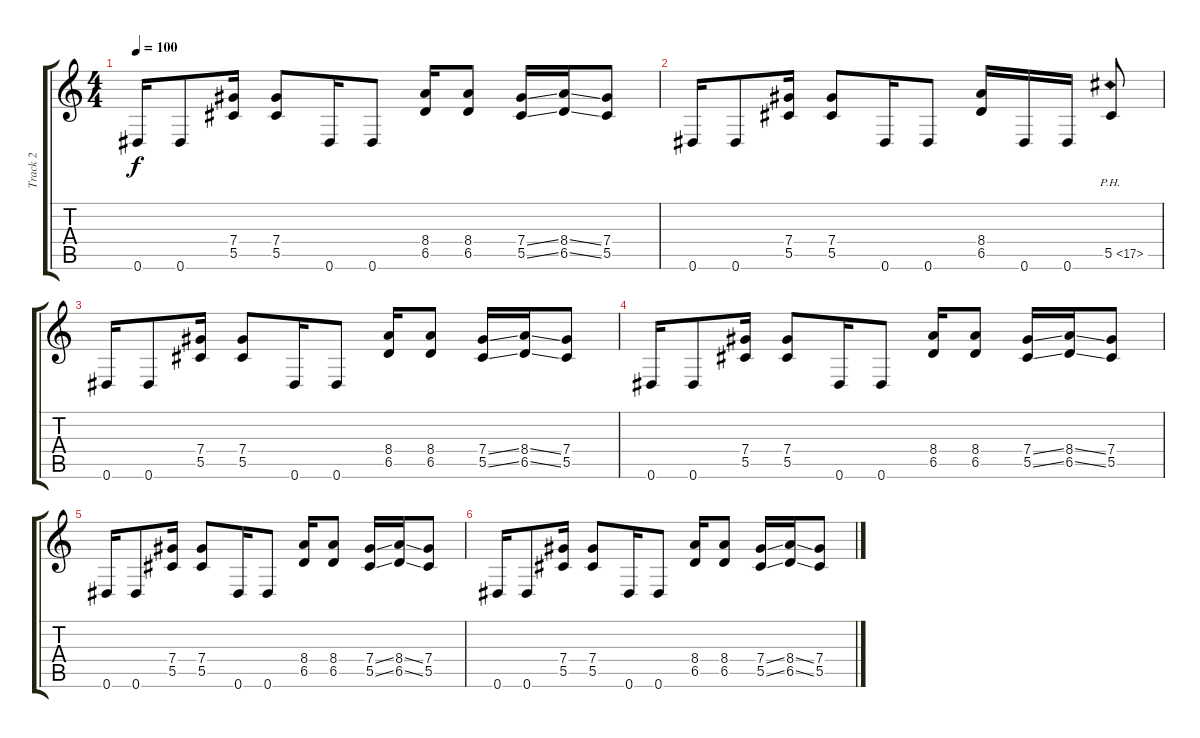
\track ("Track 2" "Track 2") {instrument distortionguitar}
\staff {score tabs}
\tuning (Eb4 Bb3 Gb3 Db3 Ab2 Eb2) {hide}
\ts (4 4)
\tempo 100
\clef g2
\ks c
0.6.16{dy f} 0.6.8 (7.4 5.5).16 (7.4 5.5).8 0.6.16 0.6.8 (8.4 6.5).16 (8.4 6.5).8 (7.4{ss} 5.5{ss}).16 (8.4{ss} 6.5{ss}).16 (7.4 5.5).8 |
0.6.16 0.6.8 (7.4 5.5).16 (7.4 5.5).8 0.6.16 0.6.8 (8.4 6.5).16 0.6.16 0.6.16 5.5{ph 12}.8 |
0.6.16 0.6.8 (7.4 5.5).16 (7.4 5.5).8 0.6.16 0.6.8 (8.4 6.5).16 (8.4 6.5).8 (7.4{ss} 5.5{ss}).16 (8.4{ss} 6.5{ss}).16 (7.4 5.5).8 |
0.6.16 0.6.8 (7.4 5.5).16 (7.4 5.5).8 0.6.16 0.6.8 (8.4 6.5).16 (8.4 6.5).8 (7.4{ss} 5.5{ss}).16 (8.4{ss} 6.5{ss}).16 (7.4 5.5).8 |
0.6.16 0.6.8 (7.4 5.5).16 (7.4 5.5).8 0.6.16 0.6.8 (8.4 6.5).16 (8.4 6.5).8 (7.4{ss} 5.5{ss}).16 (8.4{ss} 6.5{ss}).16 (7.4 5.5).8 |
0.6.16 0.6.8 (7.4 5.5).16 (7.4 5.5).8 0.6.16 0.6.8 (8.4 6.5).16 (8.4 6.5).8 (7.4{ss} 5.5{ss}).16 (8.4{ss} 6.5{ss}).16 (7.4 5.5).8
